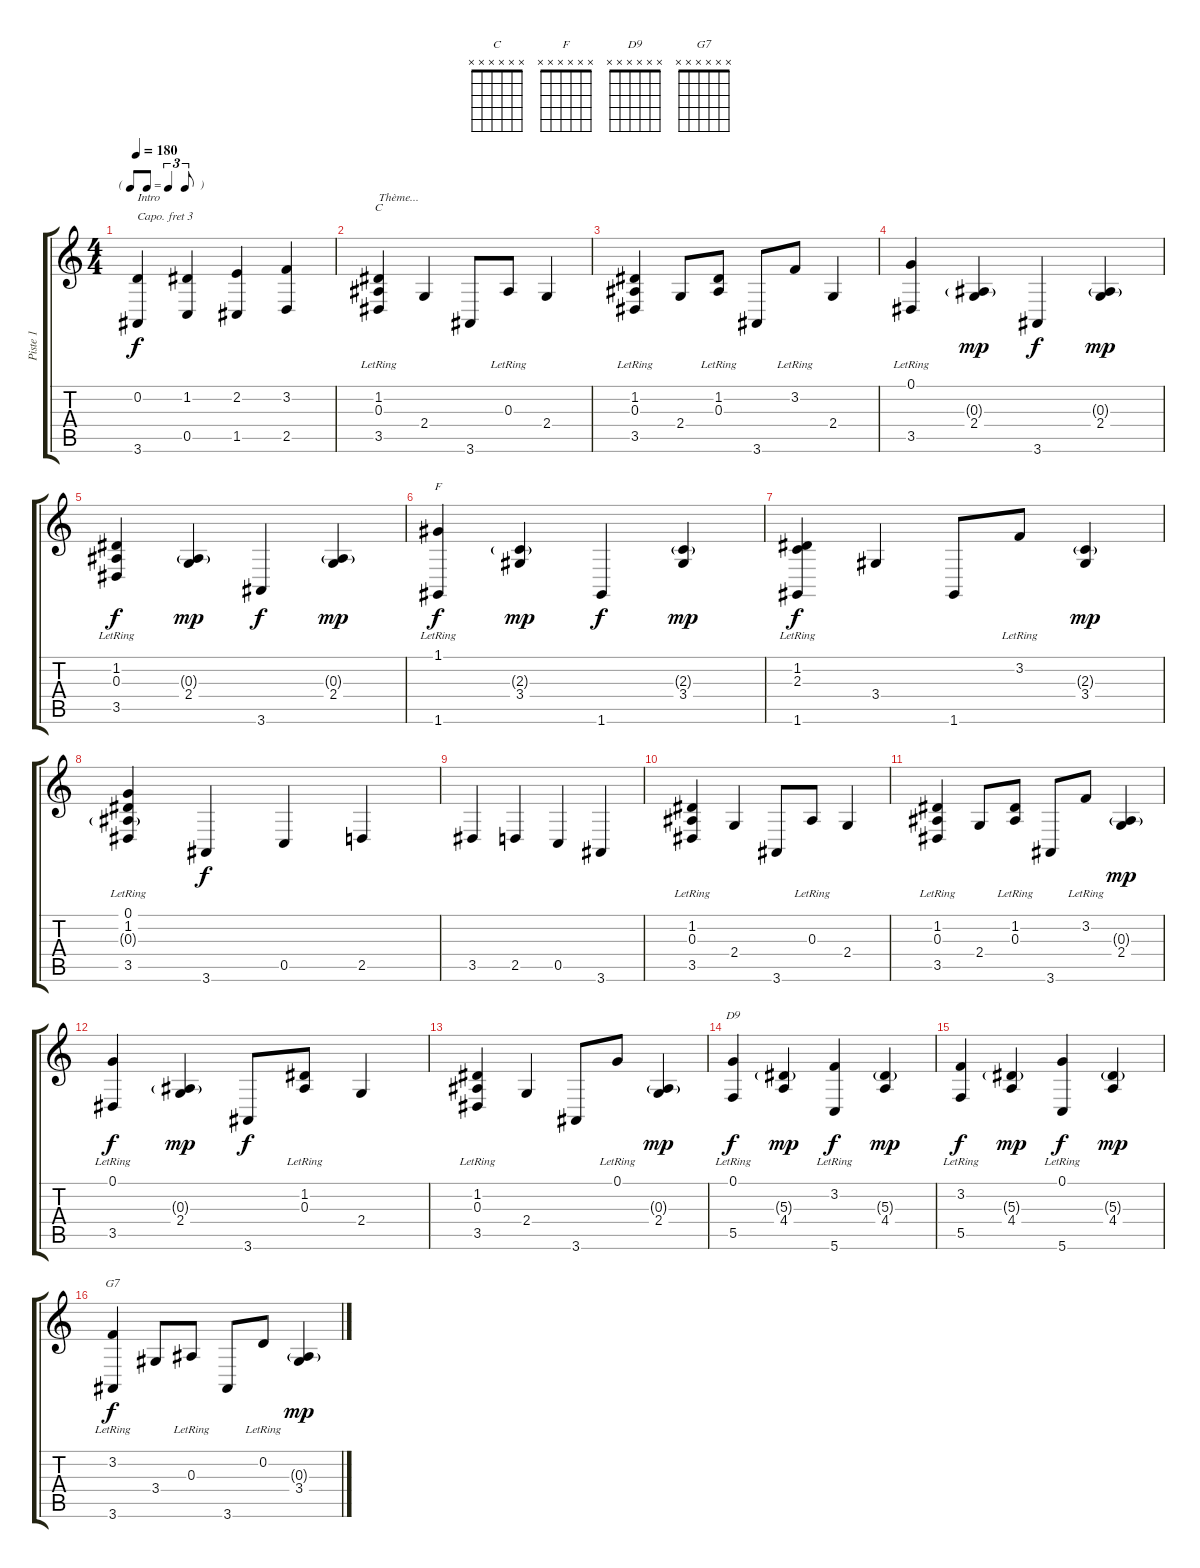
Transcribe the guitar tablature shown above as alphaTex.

\track ("Piste 1" "Piste 1") {instrument orchestralharp}
\staff {score tabs}
\capo 3
\tuning (E4 B3 G3 D3 A2 E2) {hide}
\chord ("C" x x x x x x)
\chord ("F" x x x x x x)
\chord ("D9" x x x x x x)
\chord ("G7" x x x x x x)
\ts (4 4)
\tf triplet8th
\tempo 180
\clef g2
\ks c
(0.2 3.6).4{txt "Intro" dy f instrument orchestralharp} (1.2 0.5).4 (2.2 1.5).4 (3.2 2.5).4 |
(1.2{lr} 0.3 3.5).4{ch "C" txt "Thème..."} 2.4.4 3.6.8 0.3{lr}.8 2.4.4 |
(1.2{lr} 0.3 3.5).4 2.4.8 (1.2{lr} 0.3).8 3.6.8 3.2{lr}.8 2.4.4 |
(0.1{lr} 3.5).4 (0.3{g} 2.4).4{dy mp} 3.6.4{dy f} (0.3{g} 2.4).4{dy mp} |
(1.2{lr} 0.3 3.5).4{dy f} (0.3{g} 2.4).4{dy mp} 3.6.4{dy f} (0.3{g} 2.4).4{dy mp} |
(1.1{lr} 1.6).4{ch "F" dy f} (2.3{g} 3.4).4{dy mp} 1.6.4{dy f} (2.3{g} 3.4).4{dy mp} |
(1.2{lr} 2.3 1.6).4{dy f} 3.4.4 1.6.8 3.2{lr}.8 (2.3{g} 3.4).4{dy mp} |
(0.1{lr} 1.2 0.3{g} 3.5).4 3.6.4{dy f} 0.5.4 2.5.4 |
3.5.4 2.5.4 0.5.4 3.6.4 |
(1.2{lr} 0.3 3.5).4 2.4.4 3.6.8 0.3{lr}.8 2.4.4 |
(1.2{lr} 0.3 3.5).4 2.4.8 (1.2{lr} 0.3).8 3.6.8 3.2{lr}.8 (0.3{g} 2.4).4{dy mp} |
(0.1{lr} 3.5).4{dy f} (0.3{g} 2.4).4{dy mp} 3.6.8{dy f} (1.2{lr} 0.3).8 2.4.4 |
(1.2{lr} 0.3 3.5).4 2.4.4 3.6.8 0.1{lr}.8 (0.3{g} 2.4).4{dy mp} |
(0.1{lr} 5.5).4{ch "D9" dy f} (5.3{g} 4.4).4{dy mp} (3.2{lr} 5.6).4{dy f} (5.3{g} 4.4).4{dy mp} |
(3.2{lr} 5.5).4{dy f} (5.3{g} 4.4).4{dy mp} (0.1{lr} 5.6).4{dy f} (5.3{g} 4.4).4{dy mp} |
(3.2{lr} 3.6).4{ch "G7" dy f} 3.4.8 0.3{lr}.8 3.6.8 0.2{lr}.8 (0.3{g} 3.4).4{dy mp}
